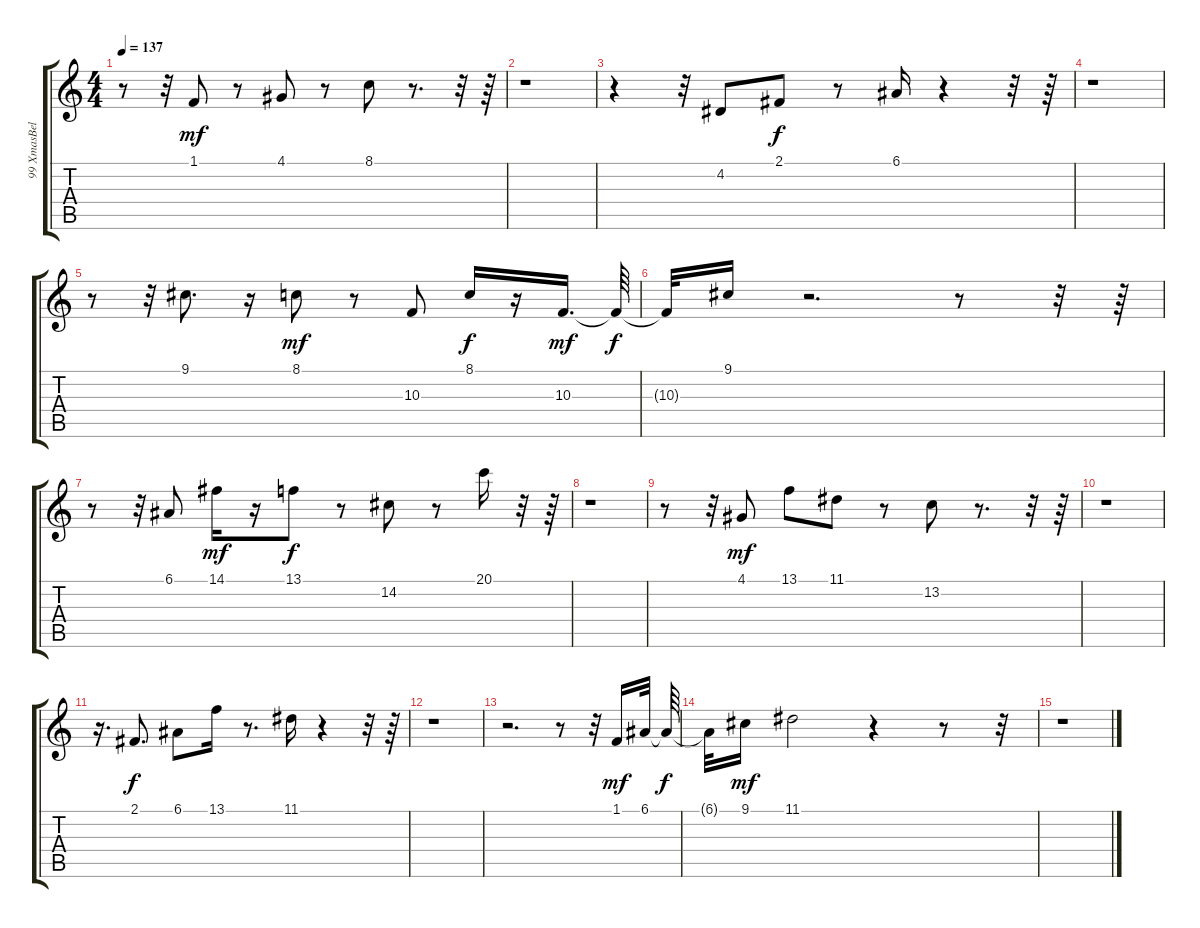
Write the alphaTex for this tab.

\track ("99 XmasBell" "99 XmasBel") {instrument fx3crystal}
\staff {score tabs}
\tuning (E4 B3 G3 D3 A2 E2) {hide}
\ts (4 4)
\tempo 137
\clef g2
\ks c
r.8{dy f} r.32 1.1.8{dy mf} r.8 4.1.8 r.8 8.1.8 r.8{d} r.32 r.64 |
r.1 |
r.4 r.32 4.2.8 2.1.8{dy f} r.8 6.1.16 r.4 r.32 r.64 |
r.1 |
r.8 r.32 9.1.8{d} r.16 8.1.8{dy mf} r.8 10.3.8 8.1.16{dy f} r.16 10.3.16{d dy mf} 10.3{t}.64{dy f} |
10.3{t}.32 9.1.16 r.2{d} r.8 r.32 r.64 |
r.8 r.32 6.1.8 14.1.16{dy mf} r.16 13.1.8{dy f} r.8 14.2.8 r.8 20.1.16 r.32 r.64 |
r.1 |
r.8 r.32 4.1.8{dy mf} 13.1.8 11.1.8 r.8 13.2.8 r.8{d} r.32 r.64 |
r.1 |
r.16{d} 2.1.8{d dy f} 6.1.8 13.1.16 r.8{d} 11.1.16 r.4 r.32 r.64 |
r.1 |
r.2{d} r.8 r.32 1.1.16{dy mf} 6.1.32 6.1{t}.64{dy f} |
6.1{t}.32 9.1.16{dy mf} 11.1.2 r.4 r.8 r.32 |
r.1
